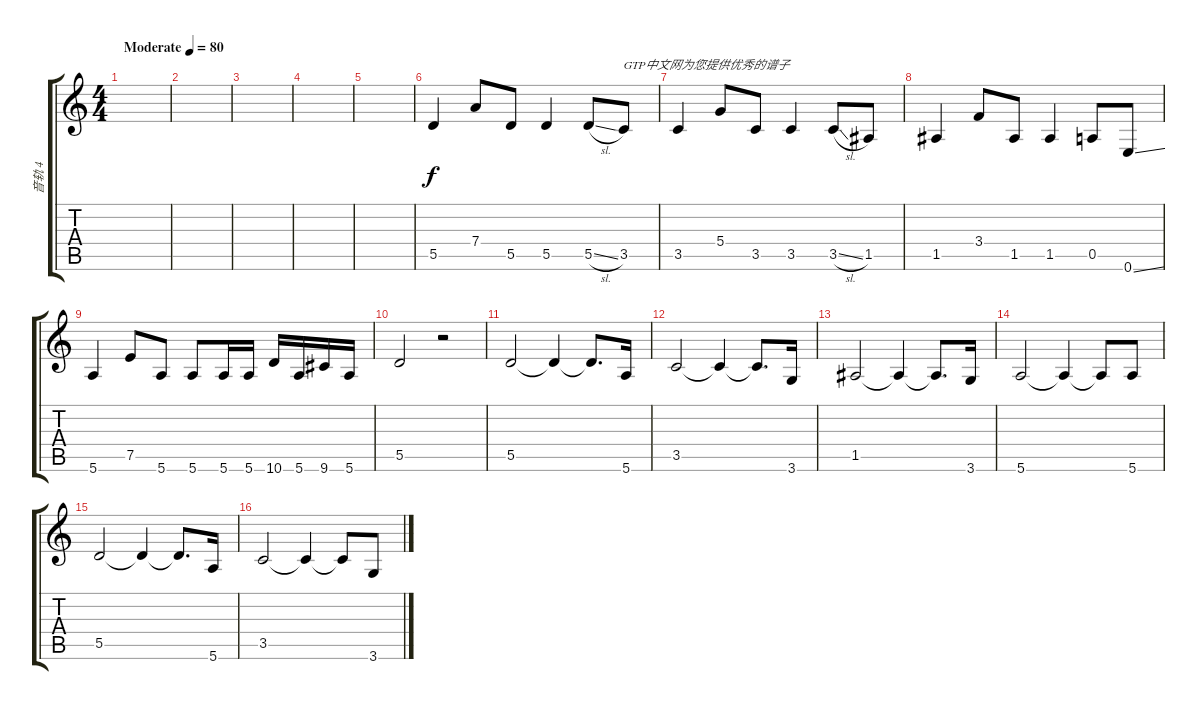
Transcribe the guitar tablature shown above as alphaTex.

\track ("音轨 4" "音轨 4") {instrument electricbassfinger}
\staff {score tabs}
\tuning (E4 B3 G3 D3 A2 E2) {hide}
\ts (4 4)
\tempo (80 "Moderate")
\clef g2
\ks c
|
|
|
|
|
5.5.4 7.4.8 5.5.8 5.5.4 5.5{sl}.8 3.5.8{txt "GTP中文网为您提供优秀的谱子"} |
3.5.4 5.4.8 3.5.8 3.5.4 3.5{sl}.8 1.5.8 |
1.5.4 3.4.8 1.5.8 1.5.4 0.5.8 0.6{ss}.8 |
5.6.4 7.5.8 5.6.8 5.6.8 5.6.16 5.6.16 10.6.16 5.6.16 9.6.16 5.6.16 |
5.5.2 r.2 |
5.5.2 5.5{t}.4 5.5{t}.8{d} 5.6.16 |
3.5.2{txt " "} 3.5{t}.4 3.5{t}.8{d} 3.6.16 |
1.5.2 1.5{t}.4 1.5{t}.8{d} 3.6.16 |
5.6.2 5.6{t}.4 5.6{t}.8 5.6.8 |
5.5.2 5.5{t}.4 5.5{t}.8{d} 5.6.16 |
3.5.2 3.5{t}.4 3.5{t}.8 3.6.8
